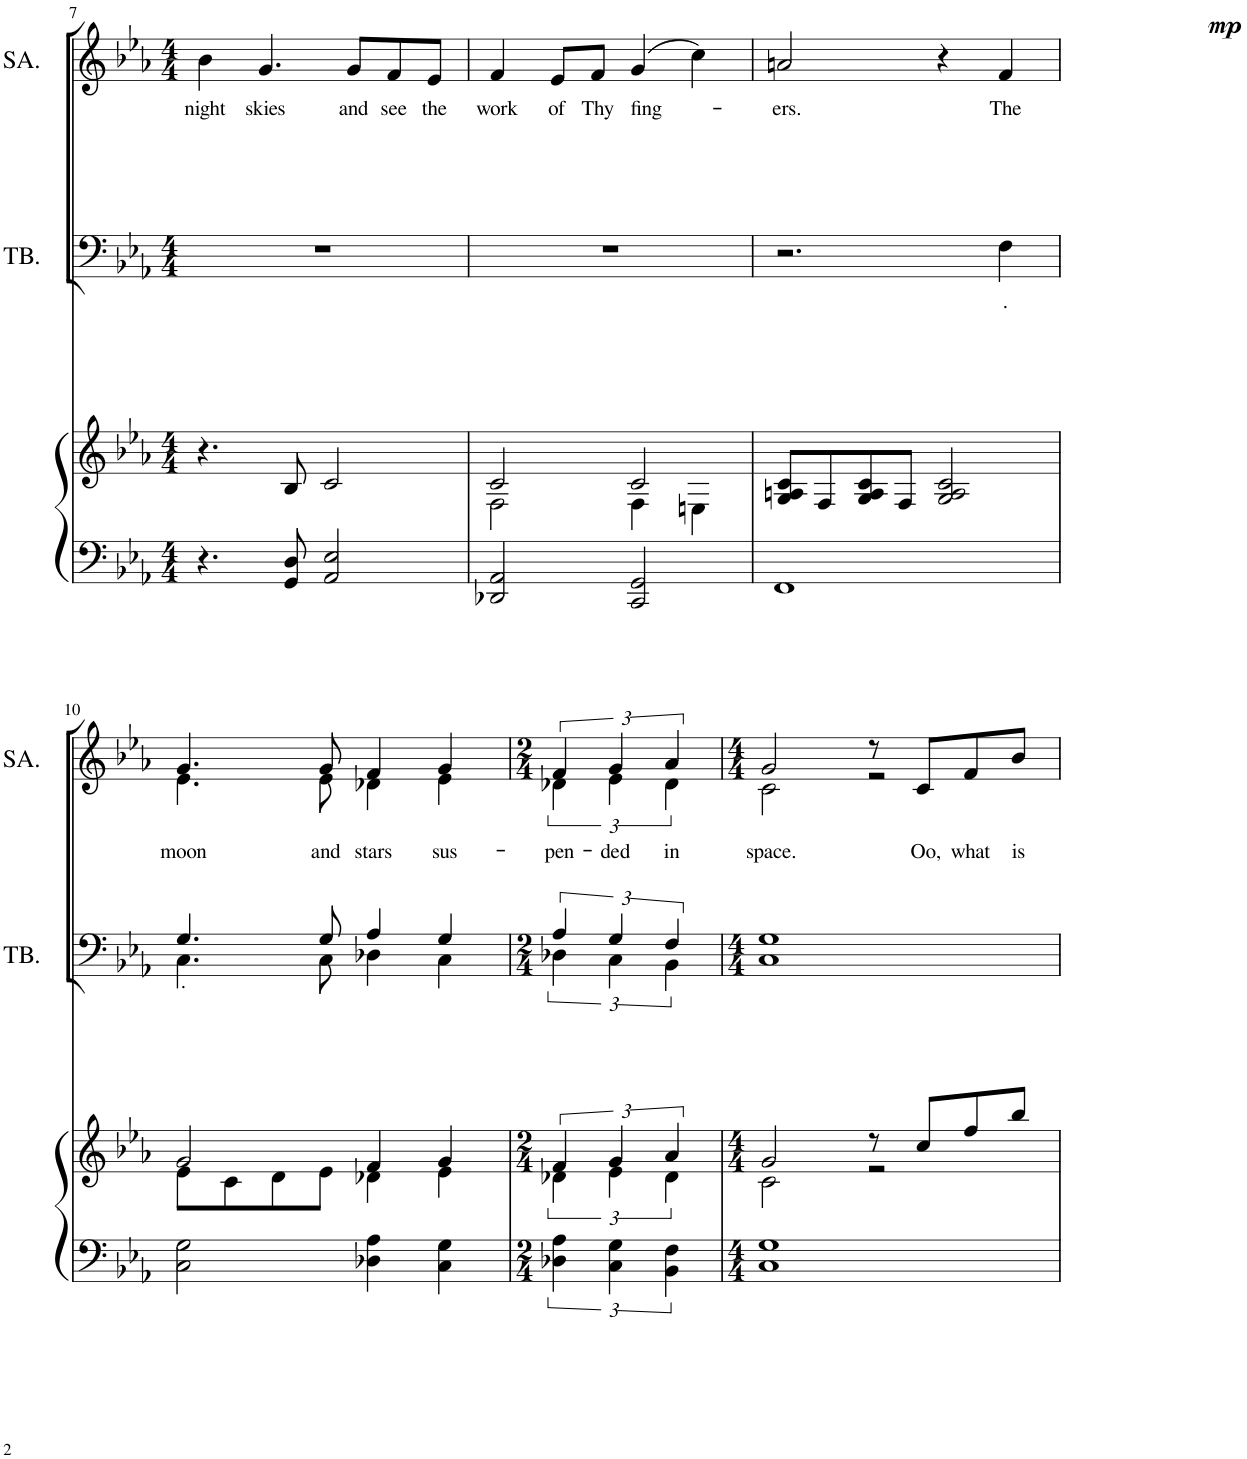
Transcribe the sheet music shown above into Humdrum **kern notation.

**kern	**kern	**kern	**text	**kern	**text	**dynam
*part3	*part3	*part2	*part2	*part1	*part1	*part1
*staff4	*staff3	*staff2	*staff2	*staff1	*staff1	*staff1
*I"Piano	*	*I"TB.	*	*I"SA.	*	*
*I'Pno	*	*I'TB.	*	*I'SA.	*	*
!!LO:PB:g=z
*clefF4	*clefG2	*clefF4	*	*clefG2	*	*
*k[b-e-a-]	*k[b-e-a-]	*k[b-e-a-]	*	*k[b-e-a-]	*	*
*M4/4	*M4/4	*M4/4	*	*M4/4	*	*
=7	=7	=7	=7	=7	=7	=7
!	!	!	!	!	!LO:LY:b	!
4.r	4.r	1r	.	4b-\	night	.
!	!	!	!	!	!LO:LY:b	!
.	.	.	.	4.g/	skies	.
8GG/ 8D/	8B-/	.	.	.	.	.
2AA-/ 2E-/	2c/	.	.	.	.	.
!	!	!	!	!	!LO:LY:b	!
.	.	.	.	8g/L	and	.
!	!	!	!	!	!LO:LY:b	!
.	.	.	.	8f/	see	.
!	!	!	!	!	!LO:LY:b	!
.	.	.	.	8e-/J	the	.
=8	=8	=8	=8	=8	=8	=8
*	*^	*	*	*	*	*
!	!	!	!	!	!	!LO:LY:b	!
2DD-X/ 2AA-/	2c/	2F\	1r	.	4f/	work	.
!	!	!	!	!	!	!LO:LY:b	!
.	.	.	.	.	8e-/L	of	.
!	!	!	!	!	!	!LO:LY:b	!
.	.	.	.	.	8f/J	Thy	.
!	!	!	!	!	!	!LO:LY:b	!
2CC/ 2GG/	2c/	4F\	.	.	(4g/	fing-	.
.	.	4En\	.	.	4cc\)	.	.
=9	=9	=9	=9	=9	=9	=9	=9
!	!	!	!	!	!	!LO:LY:b	!
*	*v	*v	*	*	*	*	*
1FF	8G/ 8An/ 8c/L	2.r	.	2an/	-ers.	.
.	8F/	.	.	.	.	.
.	8G/ 8A/ 8c/	.	.	.	.	.
.	8F/J	.	.	.	.	.
.	2G/ 2A/ 2c/	.	.	4r	.	.
!	!	!	!LO:LY:b	!	!LO:LY:b	!LO:DY:b
.	.	4F\	.	4f/	The	mp
!!LO:LB:g=z
=10	=10	=10	=10	=10	=10	=10
*	*^	*^	*	*	*	*
!	!	!	!	!	!LO:LY:b	!	!LO:LY:b	!
*	*	*	*	*	*	*^	*	*
2C\ 2G\	2g/	8e-\L	4.G/	4.C\	.	4.g/	4.e-\	moon	.
.	.	8c\	.	.	.	.	.	.	.
.	.	8d\	.	.	.	.	.	.	.
!	!	!	!	!	!	!	!	!LO:LY:b	!
.	.	8e-\J	8G/	8C\	.	8g/	8e-\	and	.
!	!	!	!	!	!	!	!	!LO:LY:b	!
4D-X\ 4A-\	4f/	4d-X\	4A-/	4D-X\	.	4f/	4d-X\	stars	.
!	!	!	!	!	!	!	!	!LO:LY:b	!
4C\ 4G\	4g/	4e-\	4G/	4C\	.	4g/	4e-\	sus-	.
=11	=11	=11	=11	=11	=11	=11	=11	=11	=11
*M2/4	*M2/4	*	*M2/4	*	*	*M2/4	*	*	*
!	!	!	!	!	!	!	!	!LO:LY:b	!
6D-X\ 6A-\	6f/	6d-X\	6A-/	6D-X\	.	6f/	6d-X\	-pen-	.
!	!	!	!	!	!	!	!	!LO:LY:b	!
6C\ 6G\	6g/	6e-\	6G/	6C\	.	6g/	6e-\	-ded	.
!	!	!	!	!	!	!	!	!LO:LY:b	!
6BB-\ 6F\	6a-/	6d-\	6F/	6BB-\	.	6a-/	6d-\	in	.
=12	=12	=12	=12	=12	=12	=12	=12	=12	=12
*M4/4	*M4/4	*	*M4/4	*	*	*M4/4	*	*	*
!	!	!	!	!	!	!	!	!LO:LY:b	!
1C 1G	2g/	2c\	1G	1C	.	2g/	2c\	space.	.
.	8r	2r	.	.	.	8r	2r	.	.
!	!	!	!	!	!	!	!	!LO:LY:b	!
.	8cc/L	.	.	.	.	8c/L	.	Oo,	.
!	!	!	!	!	!	!	!	!LO:LY:b	!
.	8ff/	.	.	.	.	8f/	.	what	.
!	!	!	!	!	!	!	!	!LO:LY:b	!
.	8bb-/J	.	.	.	.	8b-/J	.	is	.
*	*v	*v	*	*	*	*v	*v	*	*
*	*	*v	*v	*	*	*	*
=	=	=	=	=	=	=
*-	*-	*-	*-	*-	*-	*-
